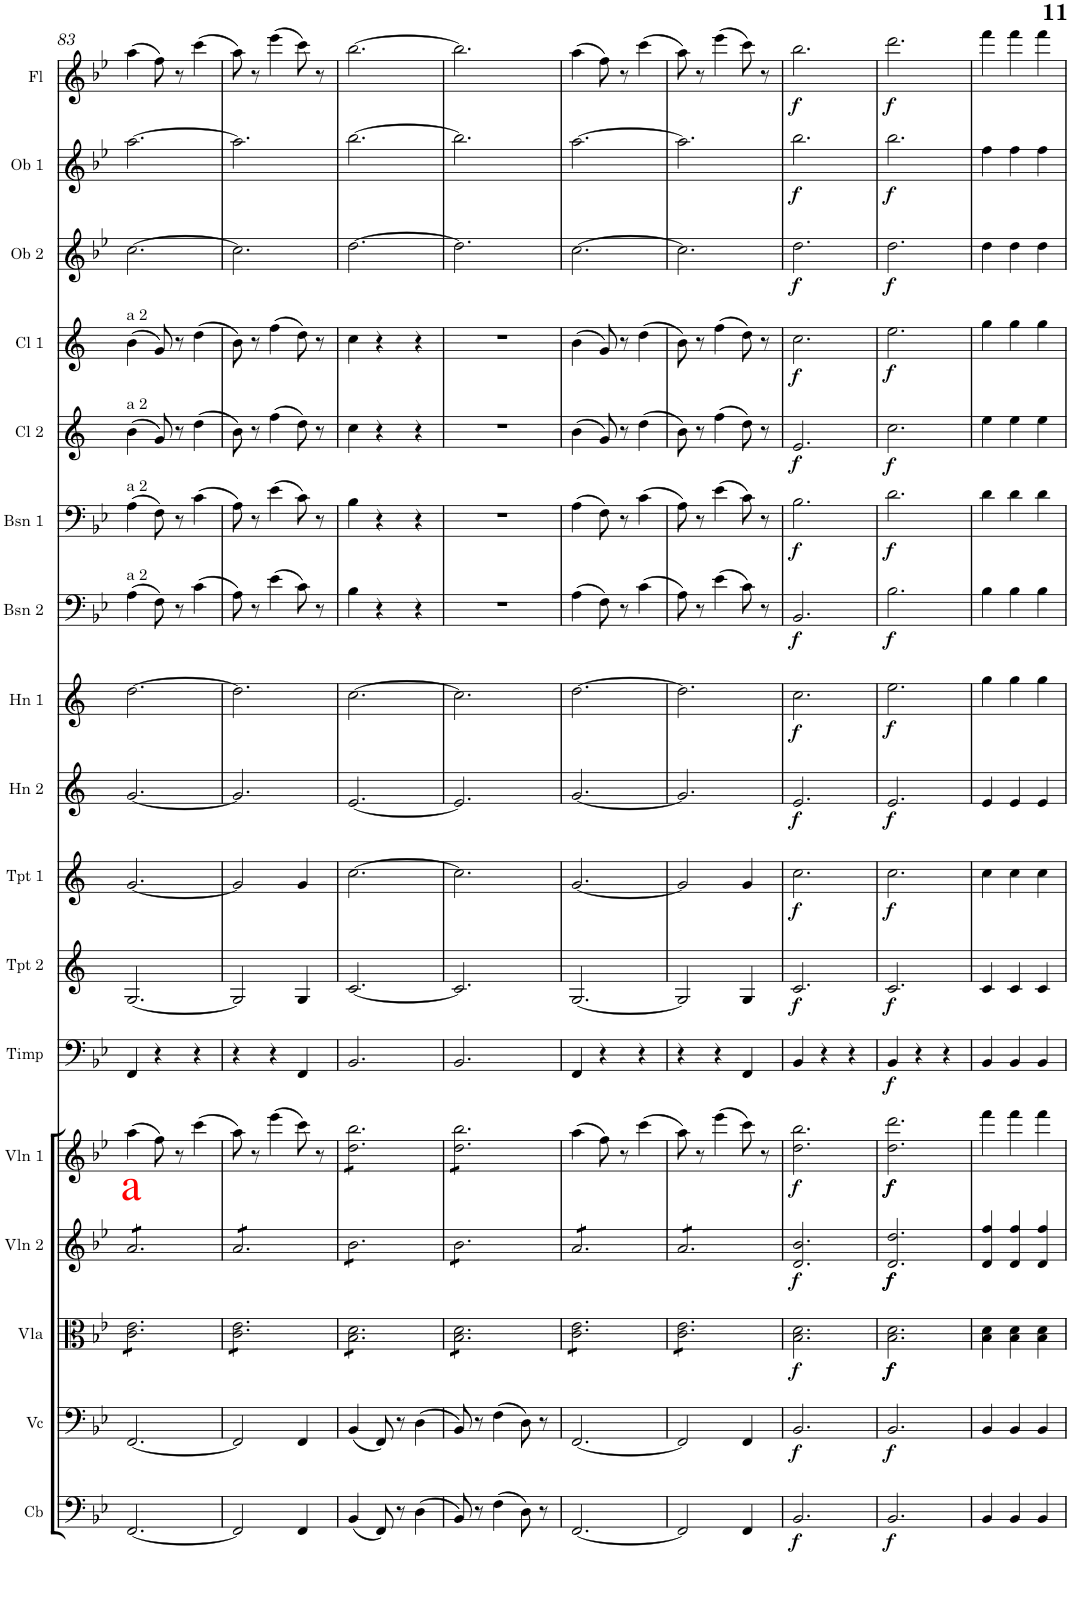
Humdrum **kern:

**kern	**dynam	**kern	**dynam	**kern	**dynam	**kern	**dynam	**kern	**text	**dynam	**kern	**dynam	**kern	**dynam	**kern	**dynam	**kern	**dynam	**kern	**dynam	**kern	**dynam	**kern	**dynam	**kern	**dynam	**kern	**dynam	**kern	**dynam	**kern	**dynam	**kern	**dynam
*part17	*part17	*part16	*part16	*part15	*part15	*part14	*part14	*part13	*part13	*part13	*part12	*part12	*part11	*part11	*part10	*part10	*part9	*part9	*part8	*part8	*part7	*part7	*part6	*part6	*part5	*part5	*part4	*part4	*part3	*part3	*part2	*part2	*part1	*part1
*staff17	*staff17	*staff16	*staff16	*staff15	*staff15	*staff14	*staff14	*staff13	*staff13	*staff13	*staff12	*staff12	*staff11	*staff11	*staff10	*staff10	*staff9	*staff9	*staff8	*staff8	*staff7	*staff7	*staff6	*staff6	*staff5	*staff5	*staff4	*staff4	*staff3	*staff3	*staff2	*staff2	*staff1	*staff1
*I"Contrabass	*	*I"Violoncello	*	*I"Viola	*	*I"Violin 2	*	*I"Violin 1	*	*	*I"Timpani	*	*I"Bb Trumpet 2	*	*I"Bb Trumpet 1	*	*I"Bb (basso) Horn 2	*	*I"Bb (basso) Horn 1	*	*I"Bassoon 2	*	*I"Bassoon 1	*	*I"Bb Clarinet 2	*	*I"Bb Clarinet 1	*	*I"Oboe 2	*	*I"Oboe 1	*	*I"Flute	*
*I'Cb	*	*I'Vc	*	*I'Vla	*	*I'Vln 2	*	*I'Vln 1	*	*	*I'Timp	*	*I'Tpt 2	*	*I'Tpt 1	*	*I'Hn 2	*	*I'Hn 1	*	*I'Bsn 2	*	*I'Bsn 1	*	*I'Cl 2	*	*I'Cl 1	*	*I'Ob 2	*	*I'Ob 1	*	*I'Fl	*
!!LO:PB:g=z
*clefF4	*	*clefF4	*	*clefC3	*	*clefG2	*	*clefG2	*	*	*clefF4	*	*clefG2	*	*clefG2	*	*clefG2	*	*clefG2	*	*clefF4	*	*clefF4	*	*clefG2	*	*clefG2	*	*clefG2	*	*clefG2	*	*clefG2	*
*Trd7c12	*	*	*	*	*	*	*	*	*	*	*	*	*Trd1c2	*	*Trd1c2	*	*Trd8c14	*	*Trd8c14	*	*	*	*	*	*Trd1c2	*	*Trd1c2	*	*	*	*	*	*	*
*k[b-e-]	*	*k[b-e-]	*	*k[b-e-]	*	*k[b-e-]	*	*k[b-e-]	*	*	*k[b-e-]	*	*k[]	*	*k[]	*	*k[]	*	*k[]	*	*k[b-e-]	*	*k[b-e-]	*	*k[]	*	*k[]	*	*k[b-e-]	*	*k[b-e-]	*	*k[b-e-]	*
*M3/4	*	*M3/4	*	*M3/4	*	*M3/4	*	*M3/4	*	*	*M3/4	*	*M3/4	*	*M3/4	*	*M3/4	*	*M3/4	*	*M3/4	*	*M3/4	*	*M3/4	*	*M3/4	*	*M3/4	*	*M3/4	*	*M3/4	*
=83	=83	=83	=83	=83	=83	=83	=83	=83	=83	=83	=83	=83	=83	=83	=83	=83	=83	=83	=83	=83	=83	=83	=83	=83	=83	=83	=83	=83	=83	=83	=83	=83	=83	=83
!	!	!	!	!	!	!	!	!	!	!	!	!	!	!	!	!	!	!	!	!	!	!	!	!	!	!	!LO:TX:a:t=a 2	!	!	!	!	!	!	!
!	!	!	!	!	!	!	!	!	!	!	!	!	!	!	!	!	!	!	!	!	!	!	!	!	!LO:TX:a:t=a 2	!	!	!	!	!	!	!	!	!
!	!	!	!	!	!	!	!	!	!	!	!	!	!	!	!	!	!	!	!	!	!	!	!LO:TX:a:t=a 2	!	!	!	!	!	!	!	!	!	!	!
!	!	!	!	!	!	!	!	!	!	!	!	!	!	!	!	!	!	!	!	!	!LO:TX:a:t=a 2	!	!	!	!	!	!	!	!	!	!	!	!	!
!	!	!	!	!	!	!	!	!	!LO:LY:b:color=#FF0000	!	!	!	!	!	!	!	!	!	!	!	!	!	!	!	!	!	!	!	!	!	!	!	!	!
*	*	*	*	*tremolo	*	*	*	*	*	*	*	*	*	*	*	*	*	*	*	*	*	*	*	*	*	*	*	*	*	*	*	*	*	*
*	*	*	*	*	*	*tremolo	*	*	*	*	*	*	*	*	*	*	*	*	*	*	*	*	*	*	*	*	*	*	*	*	*	*	*	*
[2.FF/	.	[2.FF/	.	8c\ 8e-\L	.	8a/L	.	(4aa\	a	.	4FF/	.	[2.G/	.	[2.g/	.	[2.g/	.	[2.dd\	.	(4A\	.	(4A\	.	(4b\	.	(4b\	.	[2.cc\	.	[2.aa\	.	(4aa\	.
.	.	.	.	8c\ 8e-\	.	8a/	.	.	.	.	.	.	.	.	.	.	.	.	.	.	.	.	.	.	.	.	.	.	.	.	.	.	.	.
.	.	.	.	8c\ 8e-\	.	8a/	.	8ff\)	.	.	4r	.	.	.	.	.	.	.	.	.	8F\)	.	8F\)	.	8g/)	.	8g/)	.	.	.	.	.	8ff\)	.
.	.	.	.	8c\ 8e-\	.	8a/	.	8r	.	.	.	.	.	.	.	.	.	.	.	.	8r	.	8r	.	8r	.	8r	.	.	.	.	.	8r	.
.	.	.	.	8c\ 8e-\	.	8a/	.	(4ccc\	.	.	4r	.	.	.	.	.	.	.	.	.	(4c\	.	(4c\	.	(4dd\	.	(4dd\	.	.	.	.	.	(4ccc\	.
.	.	.	.	8c\ 8e-\J	.	8a/J	.	.	.	.	.	.	.	.	.	.	.	.	.	.	.	.	.	.	.	.	.	.	.	.	.	.	.	.
=84	=84	=84	=84	=84	=84	=84	=84	=84	=84	=84	=84	=84	=84	=84	=84	=84	=84	=84	=84	=84	=84	=84	=84	=84	=84	=84	=84	=84	=84	=84	=84	=84	=84	=84
2FF/]	.	2FF/]	.	8c\ 8e-\L	.	8a/L	.	8aa\)	.	.	4r	.	2G/]	.	2g/]	.	2.g/]	.	2.dd\]	.	8A\)	.	8A\)	.	8b\)	.	8b\)	.	2.cc\]	.	2.aa\]	.	8aa\)	.
.	.	.	.	8c\ 8e-\	.	8a/	.	8r	.	.	.	.	.	.	.	.	.	.	.	.	8r	.	8r	.	8r	.	8r	.	.	.	.	.	8r	.
.	.	.	.	8c\ 8e-\	.	8a/	.	(4eee-\	.	.	4r	.	.	.	.	.	.	.	.	.	(4e-\	.	(4e-\	.	(4ff\	.	(4ff\	.	.	.	.	.	(4eee-\	.
.	.	.	.	8c\ 8e-\	.	8a/	.	.	.	.	.	.	.	.	.	.	.	.	.	.	.	.	.	.	.	.	.	.	.	.	.	.	.	.
4FF/	.	4FF/	.	8c\ 8e-\	.	8a/	.	8ccc\)	.	.	4FF/	.	4G/	.	4g/	.	.	.	.	.	8c\)	.	8c\)	.	8dd\)	.	8dd\)	.	.	.	.	.	8ccc\)	.
.	.	.	.	8c\ 8e-\J	.	8a/J	.	8r	.	.	.	.	.	.	.	.	.	.	.	.	8r	.	8r	.	8r	.	8r	.	.	.	.	.	8r	.
=85	=85	=85	=85	=85	=85	=85	=85	=85	=85	=85	=85	=85	=85	=85	=85	=85	=85	=85	=85	=85	=85	=85	=85	=85	=85	=85	=85	=85	=85	=85	=85	=85	=85	=85
*	*	*	*	*	*	*	*	*tremolo	*	*	*	*	*	*	*	*	*	*	*	*	*	*	*	*	*	*	*	*	*	*	*	*	*	*
(4BB-/	.	(4BB-/	.	8B-\ 8d\L	.	8b-\L	.	8dd\ 8bb-\L	.	.	2.BB-/	.	[2.c/	.	[2.cc\	.	[2.e/	.	[2.cc\	.	4B-\	.	4B-\	.	4cc\	.	4cc\	.	[2.dd\	.	[2.bb-\	.	[2.bb-\	.
.	.	.	.	8B-\ 8d\	.	8b-\	.	8dd\ 8bb-\	.	.	.	.	.	.	.	.	.	.	.	.	.	.	.	.	.	.	.	.	.	.	.	.	.	.
8FF/)	.	8FF/)	.	8B-\ 8d\	.	8b-\	.	8dd\ 8bb-\	.	.	.	.	.	.	.	.	.	.	.	.	4r	.	4r	.	4r	.	4r	.	.	.	.	.	.	.
8r	.	8r	.	8B-\ 8d\	.	8b-\	.	8dd\ 8bb-\	.	.	.	.	.	.	.	.	.	.	.	.	.	.	.	.	.	.	.	.	.	.	.	.	.	.
(4D\	.	(4D\	.	8B-\ 8d\	.	8b-\	.	8dd\ 8bb-\	.	.	.	.	.	.	.	.	.	.	.	.	4r	.	4r	.	4r	.	4r	.	.	.	.	.	.	.
.	.	.	.	8B-\ 8d\J	.	8b-\J	.	8dd\ 8bb-\J	.	.	.	.	.	.	.	.	.	.	.	.	.	.	.	.	.	.	.	.	.	.	.	.	.	.
=86	=86	=86	=86	=86	=86	=86	=86	=86	=86	=86	=86	=86	=86	=86	=86	=86	=86	=86	=86	=86	=86	=86	=86	=86	=86	=86	=86	=86	=86	=86	=86	=86	=86	=86
8BB-/)	.	8BB-/)	.	8B-\ 8d\L	.	8b-\L	.	8dd\ 8bb-\L	.	.	2.BB-/	.	2.c/]	.	2.cc\]	.	2.e/]	.	2.cc\]	.	2.r	.	2.r	.	2.r	.	2.r	.	2.dd\]	.	2.bb-\]	.	2.bb-\]	.
8r	.	8r	.	8B-\ 8d\	.	8b-\	.	8dd\ 8bb-\	.	.	.	.	.	.	.	.	.	.	.	.	.	.	.	.	.	.	.	.	.	.	.	.	.	.
(4F\	.	(4F\	.	8B-\ 8d\	.	8b-\	.	8dd\ 8bb-\	.	.	.	.	.	.	.	.	.	.	.	.	.	.	.	.	.	.	.	.	.	.	.	.	.	.
.	.	.	.	8B-\ 8d\	.	8b-\	.	8dd\ 8bb-\	.	.	.	.	.	.	.	.	.	.	.	.	.	.	.	.	.	.	.	.	.	.	.	.	.	.
8D\)	.	8D\)	.	8B-\ 8d\	.	8b-\	.	8dd\ 8bb-\	.	.	.	.	.	.	.	.	.	.	.	.	.	.	.	.	.	.	.	.	.	.	.	.	.	.
8r	.	8r	.	8B-\ 8d\J	.	8b-\J	.	8dd\ 8bb-\J	.	.	.	.	.	.	.	.	.	.	.	.	.	.	.	.	.	.	.	.	.	.	.	.	.	.
*	*	*	*	*	*	*	*	*Xtremolo	*	*	*	*	*	*	*	*	*	*	*	*	*	*	*	*	*	*	*	*	*	*	*	*	*	*
=87	=87	=87	=87	=87	=87	=87	=87	=87	=87	=87	=87	=87	=87	=87	=87	=87	=87	=87	=87	=87	=87	=87	=87	=87	=87	=87	=87	=87	=87	=87	=87	=87	=87	=87
[2.FF/	.	[2.FF/	.	8c\ 8e-\L	.	8a/L	.	(4aa\	.	.	4FF/	.	[2.G/	.	[2.g/	.	[2.g/	.	[2.dd\	.	(4A\	.	(4A\	.	(4b\	.	(4b\	.	[2.cc\	.	[2.aa\	.	(4aa\	.
.	.	.	.	8c\ 8e-\	.	8a/	.	.	.	.	.	.	.	.	.	.	.	.	.	.	.	.	.	.	.	.	.	.	.	.	.	.	.	.
.	.	.	.	8c\ 8e-\	.	8a/	.	8ff\)	.	.	4r	.	.	.	.	.	.	.	.	.	8F\)	.	8F\)	.	8g/)	.	8g/)	.	.	.	.	.	8ff\)	.
.	.	.	.	8c\ 8e-\	.	8a/	.	8r	.	.	.	.	.	.	.	.	.	.	.	.	8r	.	8r	.	8r	.	8r	.	.	.	.	.	8r	.
.	.	.	.	8c\ 8e-\	.	8a/	.	(4ccc\	.	.	4r	.	.	.	.	.	.	.	.	.	(4c\	.	(4c\	.	(4dd\	.	(4dd\	.	.	.	.	.	(4ccc\	.
.	.	.	.	8c\ 8e-\J	.	8a/J	.	.	.	.	.	.	.	.	.	.	.	.	.	.	.	.	.	.	.	.	.	.	.	.	.	.	.	.
=88	=88	=88	=88	=88	=88	=88	=88	=88	=88	=88	=88	=88	=88	=88	=88	=88	=88	=88	=88	=88	=88	=88	=88	=88	=88	=88	=88	=88	=88	=88	=88	=88	=88	=88
2FF/]	.	2FF/]	.	8c\ 8e-\L	.	8a/L	.	8aa\)	.	.	4r	.	2G/]	.	2g/]	.	2.g/]	.	2.dd\]	.	8A\)	.	8A\)	.	8b\)	.	8b\)	.	2.cc\]	.	2.aa\]	.	8aa\)	.
.	.	.	.	8c\ 8e-\	.	8a/	.	8r	.	.	.	.	.	.	.	.	.	.	.	.	8r	.	8r	.	8r	.	8r	.	.	.	.	.	8r	.
.	.	.	.	8c\ 8e-\	.	8a/	.	(4eee-\	.	.	4r	.	.	.	.	.	.	.	.	.	(4e-\	.	(4e-\	.	(4ff\	.	(4ff\	.	.	.	.	.	(4eee-\	.
.	.	.	.	8c\ 8e-\	.	8a/	.	.	.	.	.	.	.	.	.	.	.	.	.	.	.	.	.	.	.	.	.	.	.	.	.	.	.	.
4FF/	.	4FF/	.	8c\ 8e-\	.	8a/	.	8ccc\)	.	.	4FF/	.	4G/	.	4g/	.	.	.	.	.	8c\)	.	8c\)	.	8dd\)	.	8dd\)	.	.	.	.	.	8ccc\)	.
.	.	.	.	8c\ 8e-\J	.	8a/J	.	8r	.	.	.	.	.	.	.	.	.	.	.	.	8r	.	8r	.	8r	.	8r	.	.	.	.	.	8r	.
*	*	*	*	*	*	*Xtremolo	*	*	*	*	*	*	*	*	*	*	*	*	*	*	*	*	*	*	*	*	*	*	*	*	*	*	*	*
*	*	*	*	*Xtremolo	*	*	*	*	*	*	*	*	*	*	*	*	*	*	*	*	*	*	*	*	*	*	*	*	*	*	*	*	*	*
=89	=89	=89	=89	=89	=89	=89	=89	=89	=89	=89	=89	=89	=89	=89	=89	=89	=89	=89	=89	=89	=89	=89	=89	=89	=89	=89	=89	=89	=89	=89	=89	=89	=89	=89
!	!LO:DY:b	!	!LO:DY:b	!	!LO:DY:b	!	!LO:DY:b	!	!	!LO:DY:b	!	!	!	!LO:DY:b	!	!LO:DY:b	!	!LO:DY:b	!	!LO:DY:b	!	!LO:DY:b	!	!LO:DY:b	!	!LO:DY:b	!	!LO:DY:b	!	!LO:DY:b	!	!LO:DY:b	!	!LO:DY:b
2.BB-/	f	2.BB-/	f	2.B-\ 2.d\	f	2.d/ 2.b-/	f	2.dd\ 2.bb-\	.	f	4BB-/	.	2.c/	f	2.cc\	f	2.e/	f	2.cc\	f	2.BB-/	f	2.B-\	f	2.e/	f	2.cc\	f	2.dd\	f	2.bb-\	f	2.bb-\	f
.	.	.	.	.	.	.	.	.	.	.	4r	.	.	.	.	.	.	.	.	.	.	.	.	.	.	.	.	.	.	.	.	.	.	.
.	.	.	.	.	.	.	.	.	.	.	4r	.	.	.	.	.	.	.	.	.	.	.	.	.	.	.	.	.	.	.	.	.	.	.
=90	=90	=90	=90	=90	=90	=90	=90	=90	=90	=90	=90	=90	=90	=90	=90	=90	=90	=90	=90	=90	=90	=90	=90	=90	=90	=90	=90	=90	=90	=90	=90	=90	=90	=90
!	!LO:DY:b	!	!LO:DY:b	!	!LO:DY:b	!	!	!	!	!	!	!	!	!	!	!	!	!	!	!	!	!	!	!	!	!	!	!	!	!	!	!	!	!
!	!	!	!	!	!LO:DY:n=1:b	!	!LO:DY:b	!	!	!	!	!	!	!	!	!	!	!	!	!	!	!	!	!	!	!	!	!	!	!	!	!	!	!
!	!	!	!	!	!	!	!LO:DY:n=1:b	!	!	!LO:DY:b	!	!	!	!	!	!	!	!	!	!	!	!	!	!	!	!	!	!	!	!	!	!	!	!
!	!	!	!	!	!	!	!	!	!	!LO:DY:n=1:b	!	!LO:DY:b	!	!LO:DY:b	!	!LO:DY:b	!	!LO:DY:b	!	!LO:DY:b	!	!LO:DY:b	!	!LO:DY:b	!	!LO:DY:b	!	!LO:DY:b	!	!LO:DY:b	!	!LO:DY:b	!	!LO:DY:b
2.BB-/	f	2.BB-/	f	2.B-\ 2.d\	f f	2.d/ 2.dd/	f f	2.dd\ 2.ddd\	.	f f	4BB-/	f	2.c/	f	2.cc\	f	2.e/	f	2.ee\	f	2.B-\	f	2.d\	f	2.cc\	f	2.ee\	f	2.dd\	f	2.bb-\	f	2.ddd\	f
.	.	.	.	.	.	.	.	.	.	.	4r	.	.	.	.	.	.	.	.	.	.	.	.	.	.	.	.	.	.	.	.	.	.	.
.	.	.	.	.	.	.	.	.	.	.	4r	.	.	.	.	.	.	.	.	.	.	.	.	.	.	.	.	.	.	.	.	.	.	.
=91	=91	=91	=91	=91	=91	=91	=91	=91	=91	=91	=91	=91	=91	=91	=91	=91	=91	=91	=91	=91	=91	=91	=91	=91	=91	=91	=91	=91	=91	=91	=91	=91	=91	=91
4BB-/	.	4BB-/	.	4B-\ 4d\	.	4d/ 4ff/	.	4fff\	.	.	4BB-/	.	4c/	.	4cc\	.	4e/	.	4gg\	.	4B-\	.	4d\	.	4ee\	.	4gg\	.	4dd\	.	4ff\	.	4fff\	.
4BB-/	.	4BB-/	.	4B-\ 4d\	.	4d/ 4ff/	.	4fff\	.	.	4BB-/	.	4c/	.	4cc\	.	4e/	.	4gg\	.	4B-\	.	4d\	.	4ee\	.	4gg\	.	4dd\	.	4ff\	.	4fff\	.
4BB-/	.	4BB-/	.	4B-\ 4d\	.	4d/ 4ff/	.	4fff\	.	.	4BB-/	.	4c/	.	4cc\	.	4e/	.	4gg\	.	4B-\	.	4d\	.	4ee\	.	4gg\	.	4dd\	.	4ff\	.	4fff\	.
=	=	=	=	=	=	=	=	=	=	=	=	=	=	=	=	=	=	=	=	=	=	=	=	=	=	=	=	=	=	=	=	=	=	=
*-	*-	*-	*-	*-	*-	*-	*-	*-	*-	*-	*-	*-	*-	*-	*-	*-	*-	*-	*-	*-	*-	*-	*-	*-	*-	*-	*-	*-	*-	*-	*-	*-	*-	*-
